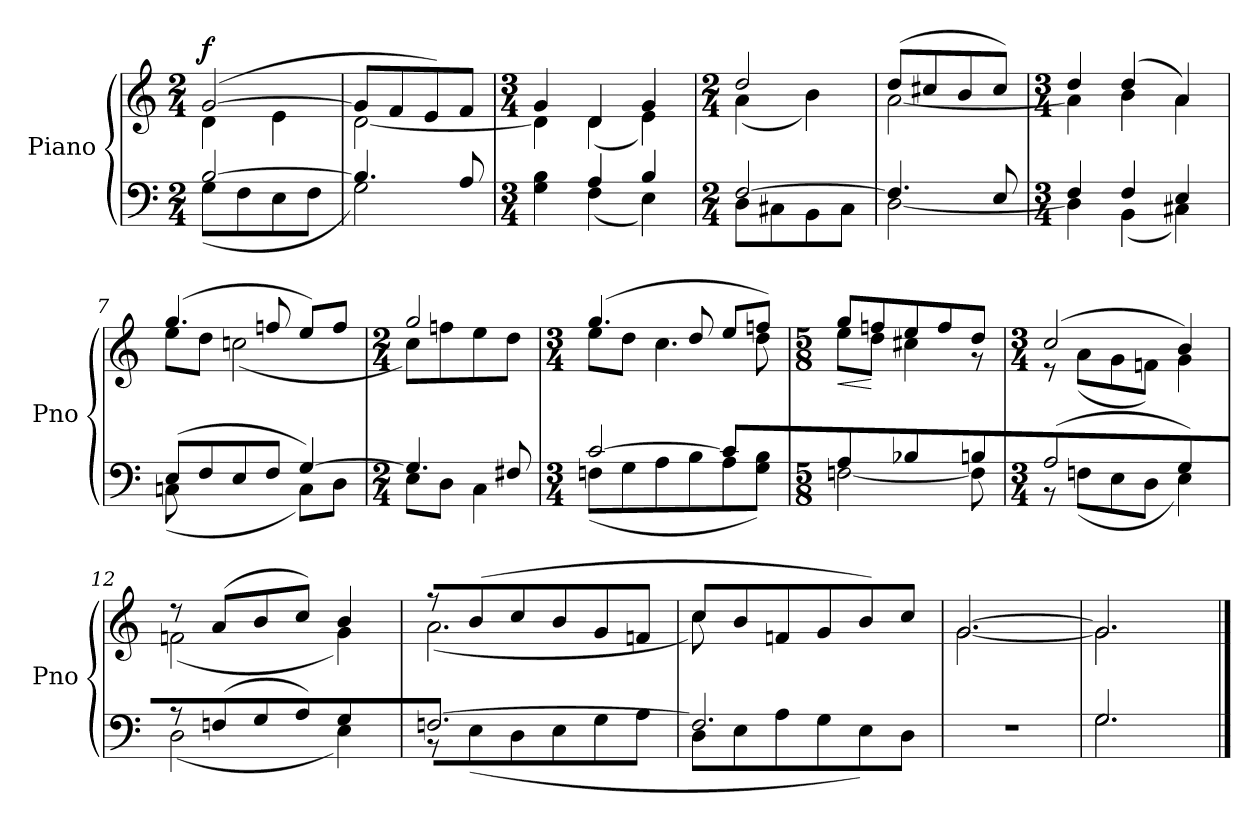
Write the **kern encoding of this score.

**kern	**kern	**dynam
*part2	*part1	*part1
*staff2	*staff1	*staff1
*I"Piano	*I"Piano	*
*I'Pno	*I'Pno	*
*clefF4	*clefG2	*
*M2/4	*M2/4	*
*MM66	*MM66	*
=1	=1	=1
*^	*^	*
!	!	!	!	!LO:DY:a
[2B/	(8G\L	([2g/	4d\	f
.	8F\J	.	.	.
.	8E\J	.	4e\	.
.	8F\J	.	.	.
=2	=2	=2	=2	=2
4.B/]	2G\)	8g/L]	[2d\	.
.	.	8f/J	.	.
.	.	8e/J)	.	.
8A/	.	8f/J	.	.
=3	=3	=3	=3	=3
*M3/4	*	*M3/4	*	*
4ryy	4G\ 4B\	4g/	4d\]	.
4A/	(4F\	4d/	(4d\	.
4B/	4E\)	4g/	4e\)	.
=4	=4	=4	=4	=4
*M2/4	*	*M2/4	*	*
[2F/	8D\L	2dd/	(4a\	.
.	8C#X\J	.	.	.
.	8BB\J	.	4b\)	.
.	8C#\J	.	.	.
!!LO:LB:g=z	!!
=5	=5	=5	=5	=5
4.F/]	[2D\	(8dd/L	[2a\	.
.	.	8cc#X/J	.	.
.	.	8b/J	.	.
8E/	.	8cc#/J)	.	.
=6	=6	=6	=6	=6
*M3/4	*	*M3/4	*	*
4F/	4D\]	4dd/	4a\]	.
4F/	(4BB\	(4dd/	4b\	.
4E/	4C#X\)	4a/)	4a\	.
=7	=7	=7	=7	=7
(8E/L	(8Cn\	(4.gg/	8ee\L	.
8F/	4.ryy	.	8dd\J	.
8E/	.	.	(2ccn\	.
8F/J	.	8ffn/	.	.
[4G/)	8C\L)	8ee/L)	.	.
.	8D\J	8ff/J	.	.
=8	=8	=8	=8	=8
*M2/4	*	*M2/4	*	*
4.G/]	8E\L	2gg/	8cc\L)	.
.	8D\J	.	8ffn\J	.
.	4C\	.	8ee\J	.
8F#X/	.	.	8dd\J	.
!!LO:LB:g=z	!!
=9	=9	=9	=9	=9
*M3/4	*	*M3/4	*	*
[2c/	(8Fn\L	(4.gg/	8ee\L	.
.	8G\	.	8dd\J	.
.	8A\	.	4.cc\	.
.	8B\	8dd/	.	.
8c/L]	8A\	8ee/L	.	.
8ryy	8G\ 8B\J)	8ffn/J)	8dd\	.
=10	=10	=10	=10	=10
*M5/8	*	*M5/8	*	*
!	!	!	!	!LO:HP:b
4A/	[2Fn\	8gg/L	8ee\L	<
.	.	8ffn/	8dd\J	[
4B-X/	.	8ee/	4cc#X\	.
.	.	8ff/	.	.
8Bn/	8F\]	8dd/J	8r	.
=11	=11	=11	=11	=11
*M3/4	*	*M3/4	*	*
(2A/	8r	(2cc/	8r	.
.	(8Fn\L	.	(8a\L	.
.	8E\	.	8g\	.
.	8D\J	.	8fn\J)	.
4G/)	4E\)	4b/)	4g\	.
!!LO:LB:g=z	!!
=12	=12	=12	=12	=12
8r	(2D\	8r	(2fn\	.
(8Fn/L	.	(8a/L	.	.
8G/	.	8b/	.	.
8A/J)	.	8cc/J)	.	.
4G/	4E\)	4b/	4g\)	.
=13	=13	=13	=13	=13
[2.Fn/	8r	8r	(2.a\	.
.	(8E\L	(8b/L	.	.
.	8D\J	8cc/J	.	.
.	8E\J	8b/J	.	.
.	8G\J	8g/J	.	.
.	8A\J	8fn/J	.	.
=14	=14	=14	=14	=14
2.F/]	8D\L	8cc/L	8cc\)	.
.	8E\J	8b/	2ryy	.
.	8A\J	8fn/	.	.
.	8G\J	8g/	.	.
.	8E\J)	8b/)	.	.
.	8D\J	8cc/J	8ryy	.
=15	=15	=15	=15	=15
!LO:N:vis=1	!	!	!	!
*v	*v	*	*	*
2.r	[2.g/	[2.g\	.
=16	=16	=16	=16
*^	*	*	*
2.G/	2.G\	2.g/]	2.g\]	.
*v	*v	*	*	*
*	*v	*v	*
==	==	==
*-	*-	*-
